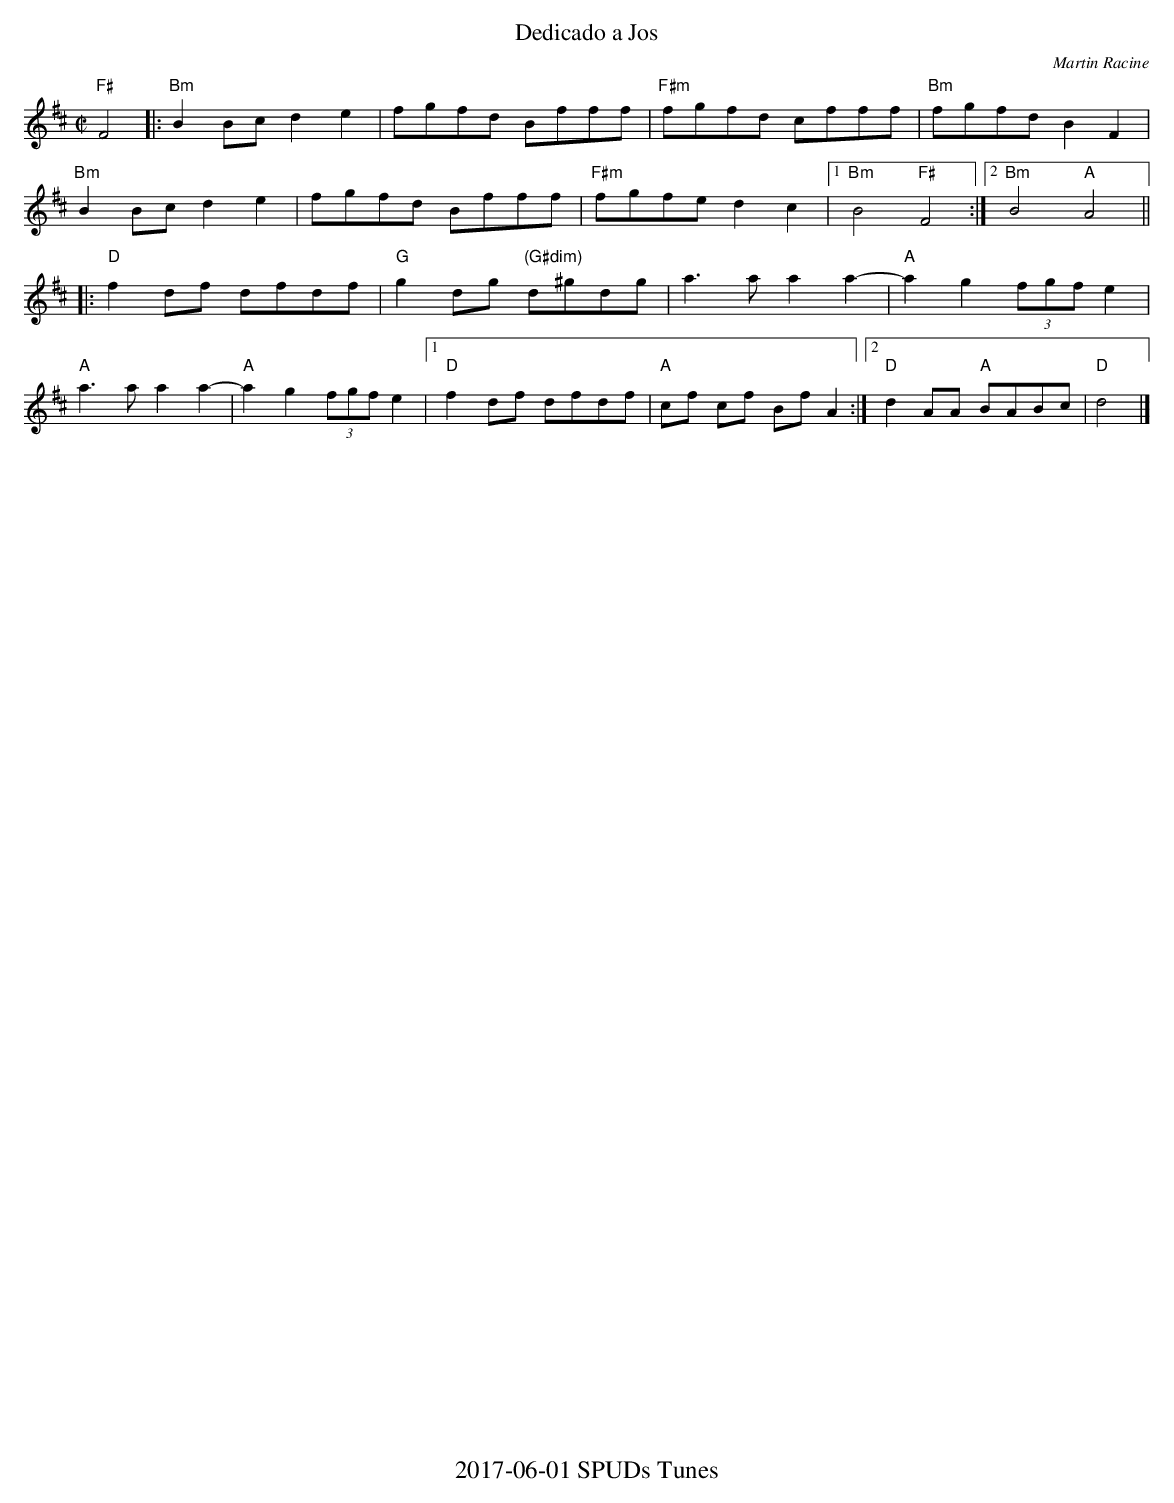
X:1
T:Dedicado a Jos
C:Martin Racine
M:C|
K:Bm
"F#"F4|:"Bm"B2Bc d2e2   |fgfd Bfff |"F#m"fgfd cfff  |"Bm"fgfd  B2F2|
"Bm"B2Bc d2e2 |fgfd Bfff |"F#m"fgfed2 c2 |1"Bm"B4 "F#"F4 :|2"Bm"B4"A"A4||
|:"D"f2df dfdf|"G"g2dg "(G#dim)" d^gdg|a2>a2a2a2-|"A"a2 g2 (3fgf e2|
"A"a2>a2a2a2-|"A"a2 g2 (3fgf e2|1"D"f2 df dfdf|"A"cf cf Bf A2:|2"D"d2AA "A"BABc | "D"d4|]
